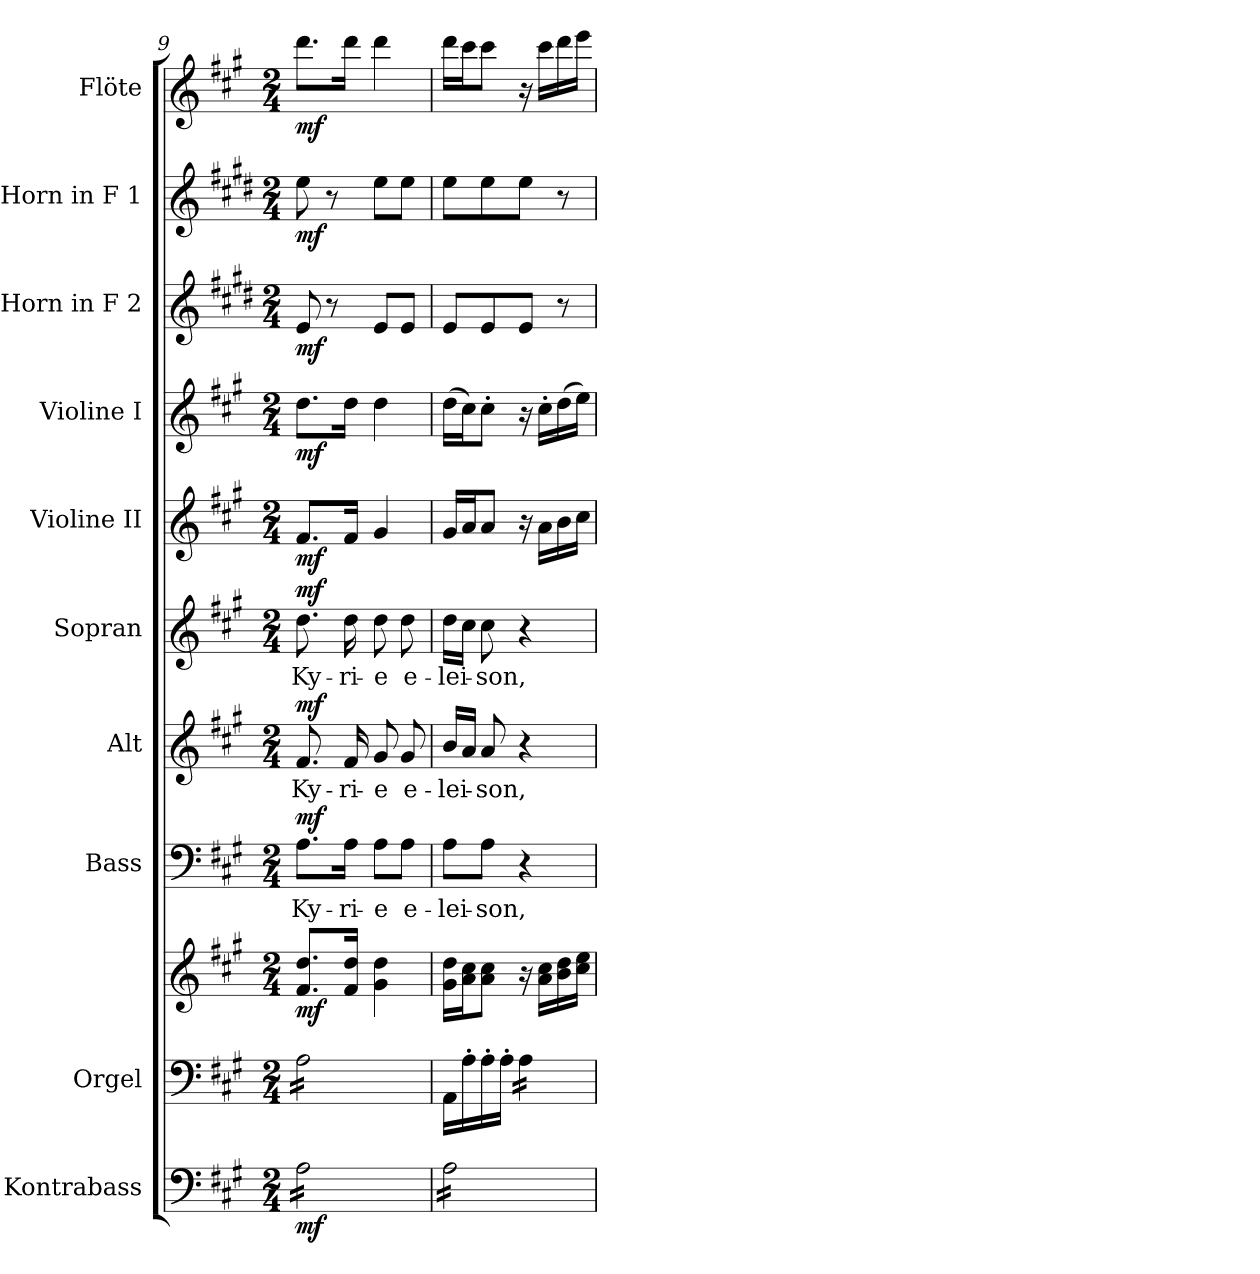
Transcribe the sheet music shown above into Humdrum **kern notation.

**kern	**dynam	**kern	**kern	**dynam	**kern	**text	**dynam	**kern	**text	**dynam	**kern	**text	**dynam	**kern	**dynam	**kern	**dynam	**kern	**dynam	**kern	**dynam	**kern	**dynam
*part10	*part10	*part9	*part9	*part9	*part8	*part8	*part8	*part7	*part7	*part7	*part6	*part6	*part6	*part5	*part5	*part4	*part4	*part3	*part3	*part2	*part2	*part1	*part1
*staff11	*staff11	*staff10	*staff9	*staff9/10	*staff8	*staff8	*staff8	*staff7	*staff7	*staff7	*staff6	*staff6	*staff6	*staff5	*staff5	*staff4	*staff4	*staff3	*staff3	*staff2	*staff2	*staff1	*staff1
*I"Kontrabass	*	*I"Orgel	*	*	*I"Bass	*	*	*I"Alt	*	*	*I"Sopran	*	*	*I"Violine II	*	*I"Violine I	*	*I"Horn in F 2	*	*I"Horn in F 1	*	*I"Flöte	*
*I'Kb.	*	*I'Org.	*	*	*I'B.	*	*	*I'A.	*	*	*I'S.	*	*	*I'Vl. II	*	*I'Vl. I	*	*	*	*	*	*I'Fl.	*
*clefF4	*	*clefF4	*clefG2	*	*clefF4	*	*	*clefG2	*	*	*clefG2	*	*	*clefG2	*	*clefG2	*	*clefG2	*	*clefG2	*	*clefG2	*
*ITrd7c12	*	*	*	*	*	*	*	*	*	*	*	*	*	*	*	*	*	*ITrd4c7	*	*ITrd4c7	*	*	*
*k[f#c#g#]	*	*k[f#c#g#]	*k[f#c#g#]	*	*k[f#c#g#]	*	*	*k[f#c#g#]	*	*	*k[f#c#g#]	*	*	*k[f#c#g#]	*	*k[f#c#g#]	*	*k[f#c#g#]	*	*k[f#c#g#]	*	*k[f#c#g#]	*
*A:	*	*A:	*A:	*	*A:	*	*	*A:	*	*	*A:	*	*	*A:	*	*A:	*	*A:	*	*A:	*	*A:	*
*M2/4	*	*M2/4	*M2/4	*	*M2/4	*	*	*M2/4	*	*	*M2/4	*	*	*M2/4	*	*M2/4	*	*M2/4	*	*M2/4	*	*M2/4	*
=9	=9	=9	=9	=9	=9	=9	=9	=9	=9	=9	=9	=9	=9	=9	=9	=9	=9	=9	=9	=9	=9	=9	=9
!	!LO:DY:b	!	!	!LO:DY:b	!	!LO:LY:b	!LO:DY:a	!	!LO:LY:b	!LO:DY:a	!	!LO:LY:b	!LO:DY:a	!	!LO:DY:b	!	!LO:DY:b	!	!LO:DY:b	!	!LO:DY:b	!	!LO:DY:b
*tremolo	*	*	*	*	*	*	*	*	*	*	*	*	*	*	*	*	*	*	*	*	*	*	*
*	*	*tremolo	*	*	*	*	*	*	*	*	*	*	*	*	*	*	*	*	*	*	*	*	*
16AA\LL	mf	16A\LL	8.f#/ 8.dd/L	mf	8.A\L	Ky-	mf	8.f#/	Ky-	mf	8.dd\	Ky-	mf	8.f#/L	mf	8.dd\L	mf	8A/	mf	8a\	mf	8.ddd\L	mf
16AA\	.	16A\	.	.	.	.	.	.	.	.	.	.	.	.	.	.	.	.	.	.	.	.	.
16AA\	.	16A\	.	.	.	.	.	.	.	.	.	.	.	.	.	.	.	8r	.	8r	.	.	.
!	!	!	!	!	!	!LO:LY:b	!	!	!LO:LY:b	!	!	!LO:LY:b	!	!	!	!	!	!	!	!	!	!	!
16AA\	.	16A\	16f#/ 16dd/Jk	.	16A\Jk	-ri-	.	16f#/	-ri-	.	16dd\	-ri-	.	16f#/Jk	.	16dd\Jk	.	.	.	.	.	16ddd\Jk	.
!	!	!	!	!	!	!LO:LY:b	!	!	!LO:LY:b	!	!	!LO:LY:b	!	!	!	!	!	!	!	!	!	!	!
16AA\	.	16A\	4g#\ 4dd\	.	8A\L	-e	.	8g#/	-e	.	8dd\	-e	.	4g#/	.	4dd\	.	8A/L	.	8a\L	.	4ddd\	.
16AA\	.	16A\	.	.	.	.	.	.	.	.	.	.	.	.	.	.	.	.	.	.	.	.	.
!	!	!	!	!	!	!LO:LY:b	!	!	!LO:LY:b	!	!	!LO:LY:b	!	!	!	!	!	!	!	!	!	!	!
16AA\	.	16A\	.	.	8A\J	e-	.	8g#/	e-	.	8dd\	e-	.	.	.	.	.	8A/J	.	8a\J	.	.	.
16AA\JJ	.	16A\JJ	.	.	.	.	.	.	.	.	.	.	.	.	.	.	.	.	.	.	.	.	.
*	*	*Xtremolo	*	*	*	*	*	*	*	*	*	*	*	*	*	*	*	*	*	*	*	*	*
=10	=10	=10	=10	=10	=10	=10	=10	=10	=10	=10	=10	=10	=10	=10	=10	=10	=10	=10	=10	=10	=10	=10	=10
!	!	!	!	!	!	!LO:LY:b	!	!	!LO:LY:b	!	!	!LO:LY:b	!	!	!	!	!	!	!	!	!	!	!
16AA\LL	.	16AA\LL	16g#\ 16dd\LL	.	8A\L	-lei-	.	16b/LL	-lei-	.	16dd\LL	-lei-	.	16g#/LL	.	(>16dd\LL	.	8A/L	.	8a\L	.	16ddd\LL	.
16AA\	.	16A'>\	16a\ 16cc#\J	.	.	.	.	16a/JJ	.	.	16cc#\JJ	.	.	16a/J	.	16cc#\J)	.	.	.	.	.	16ccc#\J	.
!	!	!	!	!	!	!LO:LY:b	!	!	!LO:LY:b	!	!	!LO:LY:b	!	!	!	!	!	!	!	!	!	!	!
16AA\	.	16A'>\	8a\ 8cc#\J	.	8A\J	-son,	.	8a/	-son,	.	8cc#\	-son,	.	8a/J	.	8cc#'>\J	.	8A/	.	8a\	.	8ccc#\J	.
16AA\	.	16A'>\JJ	.	.	.	.	.	.	.	.	.	.	.	.	.	.	.	.	.	.	.	.	.
*	*	*tremolo	*	*	*	*	*	*	*	*	*	*	*	*	*	*	*	*	*	*	*	*	*
16AA\	.	16A\LL	16r	.	4r	.	.	4r	.	.	4r	.	.	16r	.	16r	.	8A/J	.	8a\J	.	16r	.
16AA\	.	16A\	16a\ 16cc#\LL	.	.	.	.	.	.	.	.	.	.	16a\LL	.	16cc#'>\LL	.	.	.	.	.	16ccc#\LL	.
16AA\	.	16A\	16b\ 16dd\	.	.	.	.	.	.	.	.	.	.	16b\	.	(>16dd\	.	8r	.	8r	.	16ddd\	.
16AA\JJ	.	16A\JJ	16cc#\ 16ee\JJ	.	.	.	.	.	.	.	.	.	.	16cc#\JJ	.	16ee\JJ)	.	.	.	.	.	16eee\JJ	.
*	*	*Xtremolo	*	*	*	*	*	*	*	*	*	*	*	*	*	*	*	*	*	*	*	*	*
*Xtremolo	*	*	*	*	*	*	*	*	*	*	*	*	*	*	*	*	*	*	*	*	*	*	*
=	=	=	=	=	=	=	=	=	=	=	=	=	=	=	=	=	=	=	=	=	=	=	=
*-	*-	*-	*-	*-	*-	*-	*-	*-	*-	*-	*-	*-	*-	*-	*-	*-	*-	*-	*-	*-	*-	*-	*-
